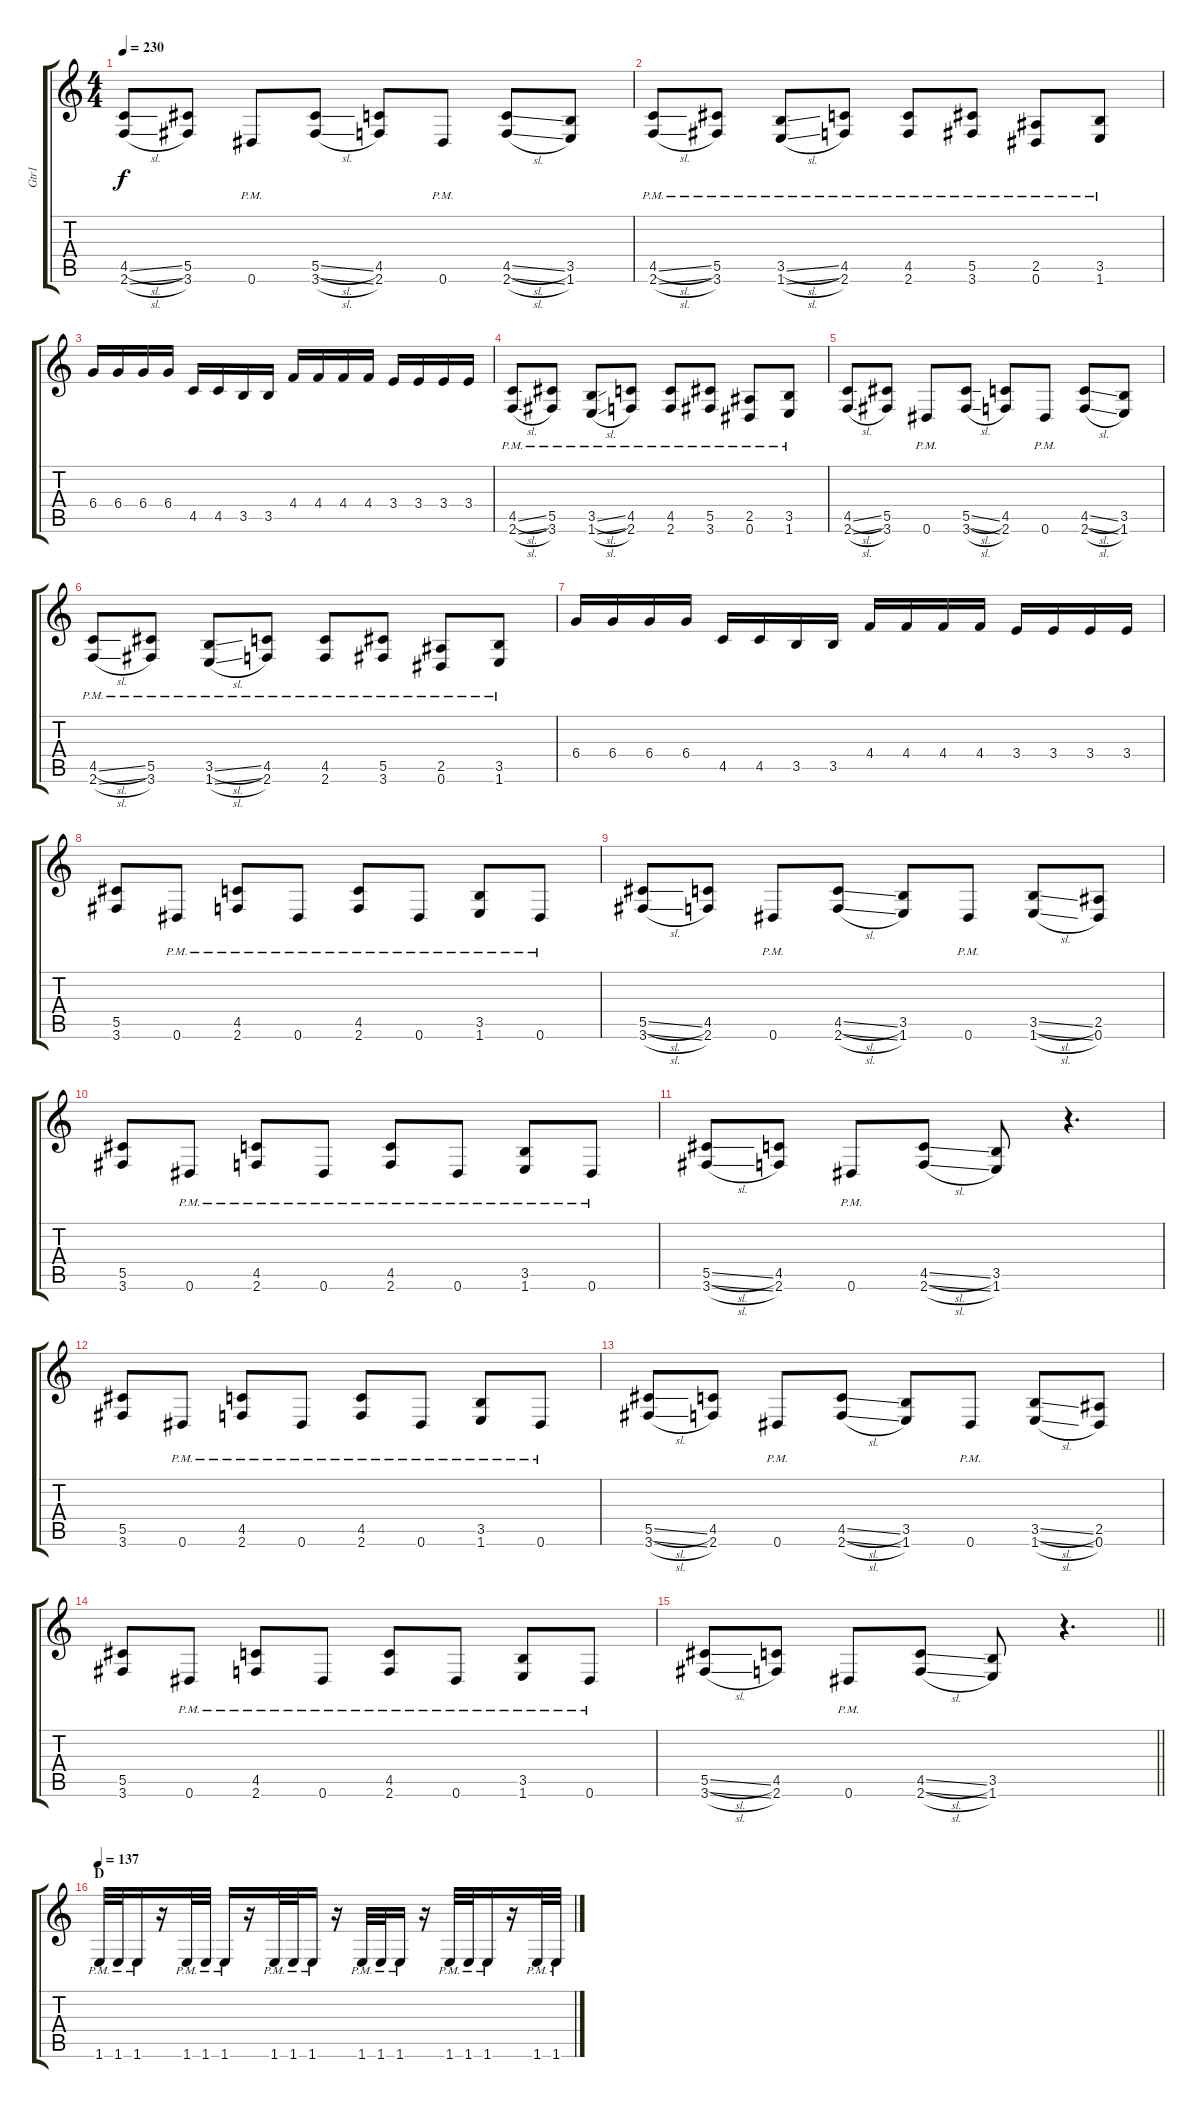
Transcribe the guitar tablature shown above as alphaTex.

\track ("Gtr1" "Gtr1") {instrument distortionguitar}
\staff {score tabs}
\tuning (Eb4 Bb3 Gb3 Db3 Ab2 Eb2) {hide}
\ts (4 4)
\tempo 230
\clef g2
\ks c
(4.5{sl} 2.6{sl}).8{dy f} (5.5 3.6).8 0.6{pm}.8 (5.5{sl} 3.6{sl}).8 (4.5 2.6).8 0.6{pm}.8 (4.5{sl} 2.6{sl}).8 (3.5 1.6).8 |
(4.5{sl pm} 2.6{sl pm}).8 (5.5{pm} 3.6{pm}).8 (3.5{sl pm} 1.6{sl pm}).8 (4.5{pm} 2.6{pm}).8 (4.5{pm} 2.6{pm}).8 (5.5{pm} 3.6{pm}).8 (2.5{pm} 0.6).8 (3.5{pm} 1.6{pm}).8 |
6.4.16 6.4.16 6.4.16 6.4.16 4.5.16 4.5.16 3.5.16 3.5.16 4.4.16 4.4.16 4.4.16 4.4.16 3.4.16 3.4.16 3.4.16 3.4.16 |
(4.5{sl pm} 2.6{sl pm}).8 (5.5{pm} 3.6{pm}).8 (3.5{sl pm} 1.6{sl pm}).8 (4.5{pm} 2.6{pm}).8 (4.5{pm} 2.6{pm}).8 (5.5{pm} 3.6{pm}).8 (2.5{pm} 0.6).8 (3.5{pm} 1.6{pm}).8 |
(4.5{sl} 2.6{sl}).8 (5.5 3.6).8 0.6{pm}.8 (5.5{sl} 3.6{sl}).8 (4.5 2.6).8 0.6{pm}.8 (4.5{sl} 2.6{sl}).8 (3.5 1.6).8 |
(4.5{sl pm} 2.6{sl pm}).8 (5.5{pm} 3.6{pm}).8 (3.5{sl pm} 1.6{sl pm}).8 (4.5{pm} 2.6{pm}).8 (4.5{pm} 2.6{pm}).8 (5.5{pm} 3.6{pm}).8 (2.5{pm} 0.6).8 (3.5{pm} 1.6{pm}).8 |
6.4.16 6.4.16 6.4.16 6.4.16 4.5.16 4.5.16 3.5.16 3.5.16 4.4.16 4.4.16 4.4.16 4.4.16 3.4.16 3.4.16 3.4.16 3.4.16 |
(5.5 3.6).8 0.6{pm}.8 (4.5{pm} 2.6{pm}).8 0.6{pm}.8 (4.5{pm} 2.6{pm}).8 0.6{pm}.8 (3.5{pm} 1.6{pm}).8 0.6{pm}.8 |
(5.5{sl} 3.6{sl}).8 (4.5 2.6).8 0.6{pm}.8 (4.5{sl} 2.6{sl}).8 (3.5 1.6).8 0.6{pm}.8 (3.5{sl} 1.6{sl}).8 (2.5 0.6).8 |
(5.5 3.6).8 0.6{pm}.8 (4.5{pm} 2.6{pm}).8 0.6{pm}.8 (4.5{pm} 2.6{pm}).8 0.6{pm}.8 (3.5{pm} 1.6{pm}).8 0.6{pm}.8 |
(5.5{sl} 3.6{sl}).8 (4.5 2.6).8 0.6{pm}.8 (4.5{sl} 2.6{sl}).8 (3.5 1.6).8 r.4{d} |
(5.5 3.6).8 0.6{pm}.8 (4.5{pm} 2.6{pm}).8 0.6{pm}.8 (4.5{pm} 2.6{pm}).8 0.6{pm}.8 (3.5{pm} 1.6{pm}).8 0.6{pm}.8 |
(5.5{sl} 3.6{sl}).8 (4.5 2.6).8 0.6{pm}.8 (4.5{sl} 2.6{sl}).8 (3.5 1.6).8 0.6{pm}.8 (3.5{sl} 1.6{sl}).8 (2.5 0.6).8 |
(5.5 3.6).8 0.6{pm}.8 (4.5{pm} 2.6{pm}).8 0.6{pm}.8 (4.5{pm} 2.6{pm}).8 0.6{pm}.8 (3.5{pm} 1.6{pm}).8 0.6{pm}.8 |
\barLineRight lightlight
(5.5{sl} 3.6{sl}).8 (4.5 2.6).8 0.6{pm}.8 (4.5{sl} 2.6{sl}).8 (3.5 1.6).8 r.4{d} |
\section ("" "D")
\tempo 137
1.6{pm}.32 1.6{pm}.32 1.6{pm}.16 r.16 1.6{pm}.32 1.6{pm}.32 1.6{pm}.16 r.16 1.6{pm}.32 1.6{pm}.32 1.6{pm}.16 r.16 1.6{pm}.32 1.6{pm}.32 1.6{pm}.16 r.16 1.6{pm}.32 1.6{pm}.32 1.6{pm}.16 r.16 1.6{pm}.32 1.6{pm}.32
